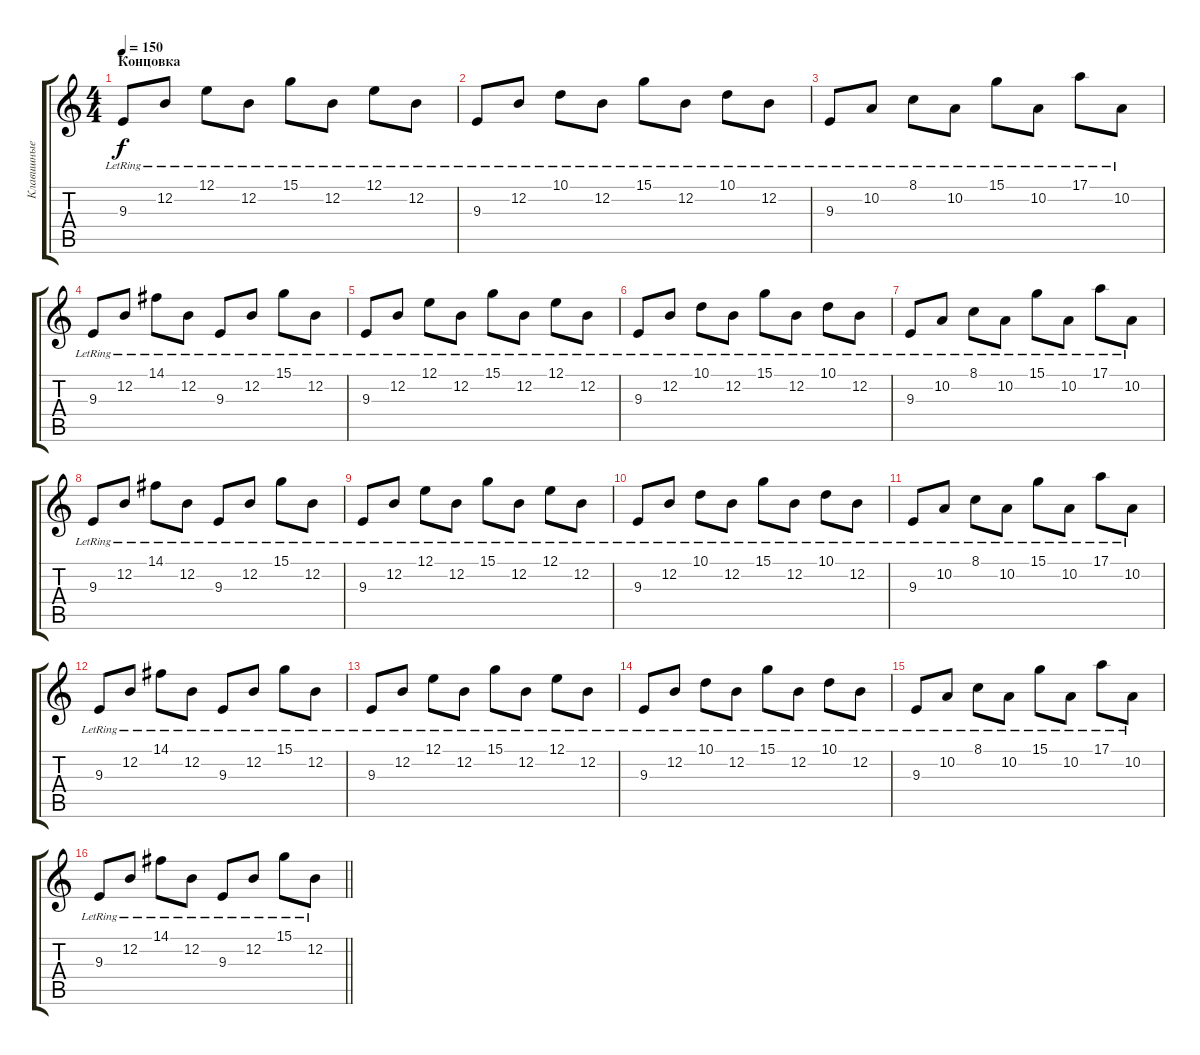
\track ("Клавишные (Сажинов)" "Клавишные ") {instrument electricgrandpiano}
\staff {score tabs}
\tuning (E4 B3 G3 D3 A2 E2) {hide}
\ts (4 4)
\section ("" "Концовка")
\tempo 150
\clef g2
\ks c
9.3{lr}.8{dy f} 12.2{lr}.8 12.1{lr}.8 12.2{lr}.8 15.1{lr}.8 12.2{lr}.8 12.1{lr}.8 12.2{lr}.8 |
9.3{lr}.8 12.2{lr}.8 10.1{lr}.8 12.2{lr}.8 15.1{lr}.8 12.2{lr}.8 10.1{lr}.8 12.2{lr}.8 |
9.3{lr}.8 10.2{lr}.8 8.1{lr}.8 10.2{lr}.8 15.1{lr}.8 10.2{lr}.8 17.1{lr}.8 10.2{lr}.8 |
9.3{lr}.8 12.2{lr}.8 14.1{lr}.8 12.2{lr}.8 9.3{lr}.8 12.2{lr}.8 15.1{lr}.8 12.2{lr}.8 |
9.3{lr}.8 12.2{lr}.8 12.1{lr}.8 12.2{lr}.8 15.1{lr}.8 12.2{lr}.8 12.1{lr}.8 12.2{lr}.8 |
9.3{lr}.8 12.2{lr}.8 10.1{lr}.8 12.2{lr}.8 15.1{lr}.8 12.2{lr}.8 10.1{lr}.8 12.2{lr}.8 |
9.3{lr}.8 10.2{lr}.8 8.1{lr}.8 10.2{lr}.8 15.1{lr}.8 10.2{lr}.8 17.1{lr}.8 10.2{lr}.8 |
9.3{lr}.8 12.2{lr}.8 14.1{lr}.8 12.2{lr}.8 9.3{lr}.8 12.2{lr}.8 15.1{lr}.8 12.2{lr}.8 |
9.3{lr}.8 12.2{lr}.8 12.1{lr}.8 12.2{lr}.8 15.1{lr}.8 12.2{lr}.8 12.1{lr}.8 12.2{lr}.8 |
9.3{lr}.8 12.2{lr}.8 10.1{lr}.8 12.2{lr}.8 15.1{lr}.8 12.2{lr}.8 10.1{lr}.8 12.2{lr}.8 |
9.3{lr}.8 10.2{lr}.8 8.1{lr}.8 10.2{lr}.8 15.1{lr}.8 10.2{lr}.8 17.1{lr}.8 10.2{lr}.8 |
9.3{lr}.8 12.2{lr}.8 14.1{lr}.8 12.2{lr}.8 9.3{lr}.8 12.2{lr}.8 15.1{lr}.8 12.2{lr}.8 |
9.3{lr}.8 12.2{lr}.8 12.1{lr}.8 12.2{lr}.8 15.1{lr}.8 12.2{lr}.8 12.1{lr}.8 12.2{lr}.8 |
9.3{lr}.8 12.2{lr}.8 10.1{lr}.8 12.2{lr}.8 15.1{lr}.8 12.2{lr}.8 10.1{lr}.8 12.2{lr}.8 |
9.3{lr}.8 10.2{lr}.8 8.1{lr}.8 10.2{lr}.8 15.1{lr}.8 10.2{lr}.8 17.1{lr}.8 10.2{lr}.8 |
\barLineRight lightlight
9.3{lr}.8 12.2{lr}.8 14.1{lr}.8 12.2{lr}.8 9.3{lr}.8 12.2{lr}.8 15.1{lr}.8 12.2{lr}.8
